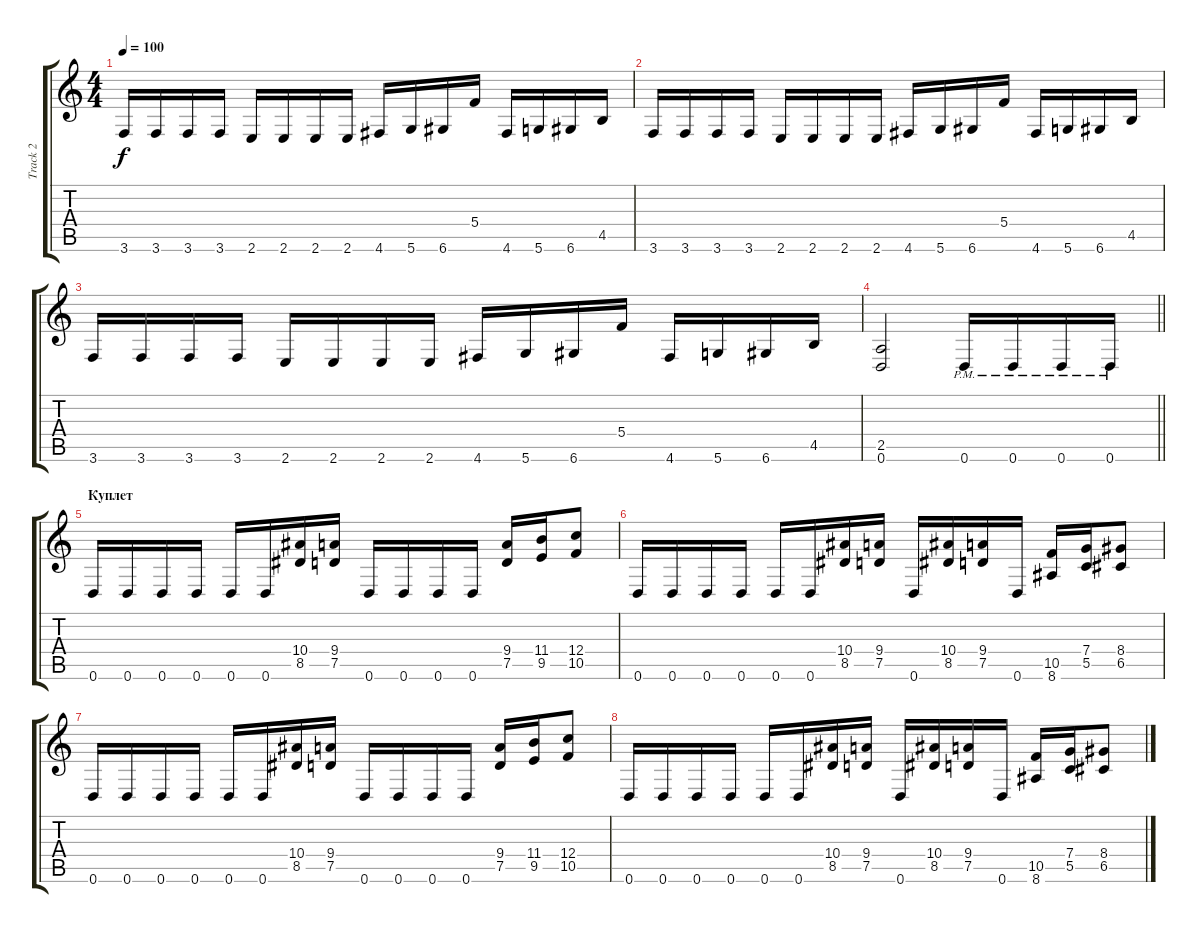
\track ("Track 2" "Track 2") {mute instrument distortionguitar}
\staff {score tabs}
\tuning (D4 A3 F3 C3 G2 D2) {hide}
\ts (4 4)
\tempo 100
\clef g2
\ks c
3.6.16{dy f} 3.6.16 3.6.16 3.6.16 2.6.16 2.6.16 2.6.16 2.6.16 4.6.16 5.6.16 6.6.16 5.4.16 4.6.16 5.6.16 6.6.16 4.5.16 |
3.6.16 3.6.16 3.6.16 3.6.16 2.6.16 2.6.16 2.6.16 2.6.16 4.6.16 5.6.16 6.6.16 5.4.16 4.6.16 5.6.16 6.6.16 4.5.16 |
3.6.16 3.6.16 3.6.16 3.6.16 2.6.16 2.6.16 2.6.16 2.6.16 4.6.16 5.6.16 6.6.16 5.4.16 4.6.16 5.6.16 6.6.16 4.5.16 |
\barLineRight lightlight
(2.5 0.6).2 0.6{pm}.16 0.6{pm}.16 0.6{pm}.16 0.6{pm}.16 |
\section ("" "Куплет")
0.6.16 0.6.16 0.6.16 0.6.16 0.6.16 0.6.16 (10.4 8.5).16 (9.4 7.5).16 0.6.16 0.6.16 0.6.16 0.6.16 (9.4 7.5).16 (11.4 9.5).16 (12.4 10.5).8 |
0.6.16 0.6.16 0.6.16 0.6.16 0.6.16 0.6.16 (10.4 8.5).16 (9.4 7.5).16 0.6.16 (10.4 8.5).16 (9.4 7.5).16 0.6.16 (10.5 8.6).16 (7.4 5.5).16 (8.4 6.5).8 |
0.6.16 0.6.16 0.6.16 0.6.16 0.6.16 0.6.16 (10.4 8.5).16 (9.4 7.5).16 0.6.16 0.6.16 0.6.16 0.6.16 (9.4 7.5).16 (11.4 9.5).16 (12.4 10.5).8 |
0.6.16 0.6.16 0.6.16 0.6.16 0.6.16 0.6.16 (10.4 8.5).16 (9.4 7.5).16 0.6.16 (10.4 8.5).16 (9.4 7.5).16 0.6.16 (10.5 8.6).16 (7.4 5.5).16 (8.4 6.5).8
